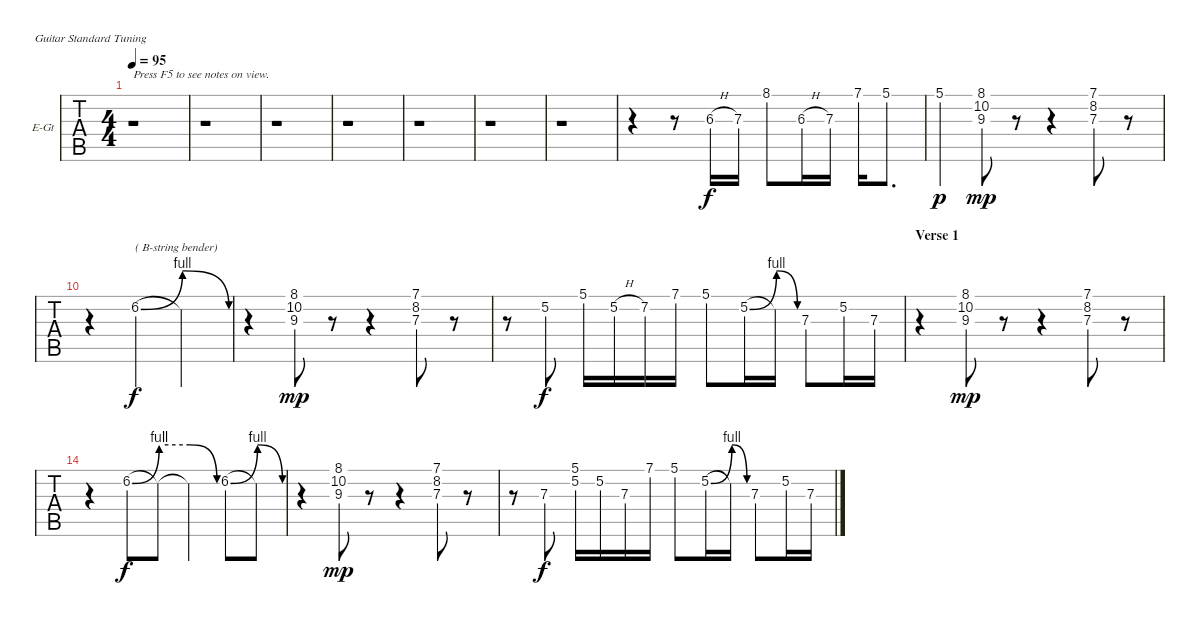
\bracketExtendMode nobrackets
\firstSystemTrackNameOrientation horizontal
\otherSystemsTrackNameOrientation horizontal
\defaultBarNumberDisplay FirstOfSystem
\track ("Electric Guitar 1" "E-Gt") {instrument distortionguitar}
\staff {tabs}
\tuning (E4 B3 G3 D3 A2 E2)
\ts (4 4)
\tempo 95
\clef g2
\scale
0.377163
\ks c
r.1{txt "Press F5 to see notes on view.\n" dy f instrument distortionguitar} |
\scale
0.207612 r.1 |
\scale
0.207612 r.1 |
\scale
0.207612 r.1 |
\scale
0.164835 r.1 |
\scale
0.164835 r.1 |
\scale
0.164835 r.1 |
\scale
0.505495 r.4 r.8 6.3{h}.16 7.3.16 8.1.8 6.3{h}.16 7.3.16 7.1.16 5.1.8{d} |
\scale
0.234114 5.1.4{dy p} (8.1 10.2 9.3).8{dy mp} r.8 r.4 (7.1 8.2 7.3).8 r.8 |
\scale
0.177258 r.4 6.2{be (bend 0 0 60 4)}.4{txt "( B-string bender)" dy f} 6.2{be (release 0 4 60 0) t}.2 |
\scale
0.234114 r.4 (8.1 10.2 9.3).8{dy mp} r.8 r.4 (7.1 8.2 7.3).8 r.8 |
\scale
0.354515 r.8 5.2.8{dy f} 5.1.16 5.2{h}.16 7.2.16 7.1.16 5.1.8 5.2{be (bend 0 0 60 4)}.16 5.2{be (release 0 4 60 0) t}.16 7.3.8 5.2.16 7.3.16 |
\section ("" "Verse 1")
\scale
0.221519 r.4 (8.1 10.2 9.3).8{dy mp} r.8 r.4 (7.1 8.2 7.3).8 r.8 |
\scale
0.221519 r.4 6.2{be (bend 0 0 60 4)}.8{dy f} 6.2{be (hold 0 4 60 4) t}.8 6.2{be (release 0 4 60 0) t}.4 6.2{be (bend 0 0 60 4)}.8 6.2{be (release 0 4 60 0) t}.8 |
\scale
0.221519 r.4 (8.1 10.2 9.3).8{dy mp} r.8 r.4 (7.1 8.2 7.3).8 r.8 |
\scale
0.335443 r.8 7.3.8{dy f} (5.1 5.2).16 5.2.16 7.3.16 7.1.16 5.1.8 5.2{be (bend 0 0 60 4)}.16 5.2{be (release 0 4 60 0) t}.16 7.3.8 5.2.16 7.3.16
